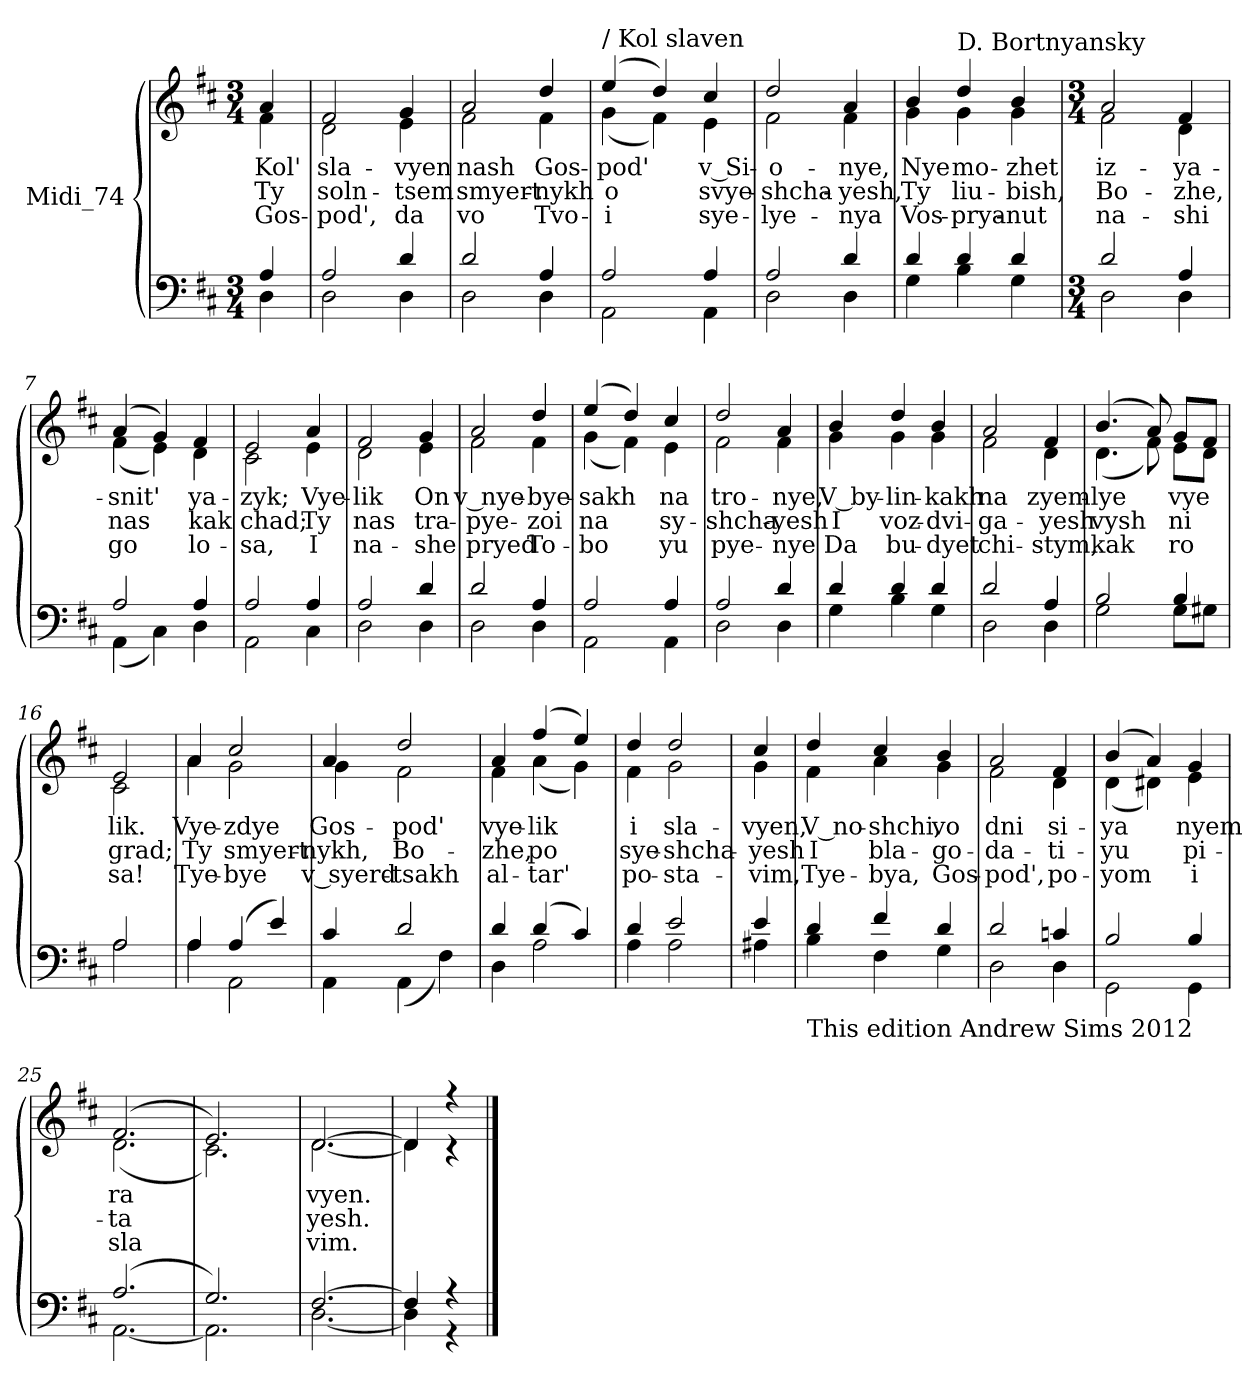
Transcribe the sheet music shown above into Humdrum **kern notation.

**kern	**kern	**text	**text	**text
*part2	*part1	*part1	*part1	*part1
*staff2	*staff1	*staff1	*staff1	*staff1
*I"Midi_74	*	*	*	*
*clefF4	*clefG2	*	*	*
*k[f#c#]	*k[f#c#]	*	*	*
*D:	*D:	*	*	*
*M3/4	*M3/4	*	*	*
=	=	=	=	=
*^	*	*	*	*
!	!	!	!LO:LY:b	!LO:LY:b	!LO:LY:b
*	*	*^	*	*	*
4A/	4D\	4a/	4f#\	Kol'	Ty	Gos-
=1	=1	=1	=1	=1	=1	=1
!	!	!	!	!LO:LY:b	!LO:LY:b	!LO:LY:b
2A/	2D\	2f#/	2d\	-sla-	-soln-	-pod',
!	!	!	!	!LO:LY:b	!LO:LY:b	!LO:LY:b
4d/	4D\	4g/	4e\	vyen	tsem	da
=2	=2	=2	=2	=2	=2	=2
!	!	!	!	!LO:LY:b	!LO:LY:b	!LO:LY:b
2d/	2D\	2a/	2f#\	nash	smyert-	-vo
!	!	!	!	!LO:LY:b	!LO:LY:b	!LO:LY:b
4A/	4D\	4dd/	4f#\	Gos-	-nykh	Tvo-
=3	=3	=3	=3	=3	=3	=3
!	!	!LO:TX:a:t=/ Kol slaven	!	!	!	!
!	!	!	!	!LO:LY:b	!LO:LY:b	!LO:LY:b
2A/	2AA\	(>4ee/	(<4g\	-pod'	o	i
.	.	4dd/)	4f#\)	.	.	.
!	!	!	!	!LO:LY:b	!LO:LY:b	!LO:LY:b
4A/	4AA\	4cc#/	4e\	v Si-	-svye-	-sye-
=4	=4	=4	=4	=4	=4	=4
!	!	!	!	!LO:LY:b	!LO:LY:b	!LO:LY:b
2A/	2D\	2dd/	2f#\	-o-	-shcha-	-lye-
!	!	!	!	!LO:LY:b	!LO:LY:b	!LO:LY:b
4d/	4D\	4a/	4f#\	-nye,	yesh,	nya
=5	=5	=5	=5	=5	=5	=5
!	!	!	!	!LO:LY:b	!LO:LY:b	!LO:LY:b
4d/	4G\	4b/	4g\	Nye	Ty	Vos-
!	!	!LO:TX:a:t=D. Bortnyansky	!	!	!	!
!	!	!	!	!LO:LY:b	!LO:LY:b	!LO:LY:b
4d/	4B\	4dd/	4g\	-mo-	-liu-	-prya-
!	!	!	!	!LO:LY:b	!LO:LY:b	!LO:LY:b
4d/	4G\	4b/	4g\	-zhet	bish,	nut
!!LO:LB:g=z	!!
=6	=6	=6	=6	=6	=6	=6
*M3/4	*	*M3/4	*	*	*	*
!	!	!	!	!LO:LY:b	!LO:LY:b	!LO:LY:b
2d/	2D\	2a/	2f#\	iz-	-Bo-	-na-
!	!	!	!	!LO:LY:b	!LO:LY:b	!LO:LY:b
4A/	4D\	4f#/	4d\	-ya-	-zhe,	shi
=7	=7	=7	=7	=7	=7	=7
!	!	!	!	!LO:LY:b	!LO:LY:b	!LO:LY:b
2A/	(<4AA\	(>4a/	(<4f#\	snit'	nas	go
.	4C#\)	4g/)	4e\)	.	.	.
!	!	!	!	!LO:LY:b	!LO:LY:b	!LO:LY:b
4A/	4D\	4f#/	4d\	ya-	-kak	lo-
=8	=8	=8	=8	=8	=8	=8
!	!	!	!	!LO:LY:b	!LO:LY:b	!LO:LY:b
2A/	2AA\	2e/	2c#\	-zyk;	chad;	sa,
!	!	!	!	!LO:LY:b	!LO:LY:b	!LO:LY:b
4A/	4C#\	4a/	4e\	Vye-	-Ty	I
=9	=9	=9	=9	=9	=9	=9
!	!	!	!	!LO:LY:b	!LO:LY:b	!LO:LY:b
2A/	2D\	2f#/	2d\	lik	nas	na-
!	!	!	!	!LO:LY:b	!LO:LY:b	!LO:LY:b
4d/	4D\	4g/	4e\	-On	tra-	-she
=10	=10	=10	=10	=10	=10	=10
!	!	!	!	!LO:LY:b	!LO:LY:b	!LO:LY:b
2d/	2D\	2a/	2f#\	v nye-	-pye-	-pryed
!	!	!	!	!LO:LY:b	!LO:LY:b	!LO:LY:b
4A/	4D\	4dd/	4f#\	bye-	-zoi	To-
=11	=11	=11	=11	=11	=11	=11
!	!	!	!	!LO:LY:b	!LO:LY:b	!LO:LY:b
2A/	2AA\	(>4ee/	(<4g\	-sakh	na	bo
.	.	4dd/)	4f#\)	.	.	.
!	!	!	!	!LO:LY:b	!LO:LY:b	!LO:LY:b
4A/	4AA\	4cc#/	4e\	na	sy-	-yu
!!LO:LB:g=z	!!
=12	=12	=12	=12	=12	=12	=12
!	!	!	!	!LO:LY:b	!LO:LY:b	!LO:LY:b
2A/	2D\	2dd/	2f#\	tro-	-shcha-	-pye-
!	!	!	!	!LO:LY:b	!LO:LY:b	!LO:LY:b
4d/	4D\	4a/	4f#\	-nye,	yesh	nye
=13	=13	=13	=13	=13	=13	=13
!	!	!	!	!LO:LY:b	!LO:LY:b	!LO:LY:b
4d/	4G\	4b/	4g\	V by-	-I	Da
!	!	!	!	!LO:LY:b	!LO:LY:b	!LO:LY:b
4d/	4B\	4dd/	4g\	lin-	-voz-	-bu-
!	!	!	!	!LO:LY:b	!LO:LY:b	!LO:LY:b
4d/	4G\	4b/	4g\	-kakh	dvi-	-dyet
=14	=14	=14	=14	=14	=14	=14
!	!	!	!	!LO:LY:b	!LO:LY:b	!LO:LY:b
2d/	2D\	2a/	2f#\	na	ga-	-chi-
!	!	!	!	!LO:LY:b	!LO:LY:b	!LO:LY:b
4A/	4D\	4f#/	4d\	-zyem-	-yesh	stym,
=15	=15	=15	=15	=15	=15	=15
!	!	!	!	!LO:LY:b	!LO:LY:b	!LO:LY:b
2B/	2G\	(>4.b/	(<4.d\	lye	vysh	kak
.	.	8a/)	8f#\)	.	.	.
!	!	!	!	!LO:LY:b	!LO:LY:b	!LO:LY:b
4B/	8G\L	8g/L	8eL	vye	ni	ro
.	8G#X\J	8f#/J	8dJ	.	.	.
=16	=16	=16	=16	=16	=16	=16
!	!	!	!	!LO:LY:b	!LO:LY:b	!LO:LY:b
2A/	2A\	2e/	2c#\	lik.	grad;	sa!
!!LO:LB:g=z	!!
=17	=17	=17	=17	=17	=17	=17
!	!	!	!	!LO:LY:b	!LO:LY:b	!LO:LY:b
4A/	4A\	4a/	4a\	Vye-	-Ty	Tye-
!	!	!	!	!LO:LY:b	!LO:LY:b	!LO:LY:b
(>4A/	2AA\	2cc#/	2g\	-zdye	smyert-	-bye
4e/)	.	.	.	.	.	.
=18	=18	=18	=18	=18	=18	=18
!	!	!	!	!LO:LY:b	!LO:LY:b	!LO:LY:b
4c#/	4AA\	4a/	4g\	Gos-	-nykh,	v syerd-
!	!	!	!	!LO:LY:b	!LO:LY:b	!LO:LY:b
2d/	(<4AA\	2dd/	2f#\	-pod'	Bo-	-tsakh
.	4F#\)	.	.	.	.	.
=19	=19	=19	=19	=19	=19	=19
!	!	!	!	!LO:LY:b	!LO:LY:b	!LO:LY:b
4d/	4D\	4a/	4f#\	vye-	-zhe,	al-
!	!	!	!	!LO:LY:b	!LO:LY:b	!LO:LY:b
(>4d/	2A\	(>4ff#/	(<4a\	-lik	po	tar'
4c#/)	.	4ee/)	4g\)	.	.	.
=20	=20	=20	=20	=20	=20	=20
!	!	!	!	!LO:LY:b	!LO:LY:b	!LO:LY:b
4d/	4A\	4dd/	4f#\	i	sye-	-po-
!	!	!	!	!LO:LY:b	!LO:LY:b	!LO:LY:b
2e/	2A\	2dd/	2g\	-sla-	-shcha-	-sta-
=21	=21	=21	=21	=21	=21	=21
!	!	!	!	!LO:LY:b	!LO:LY:b	!LO:LY:b
4e/	4A#X\	4cc#/	4g\	-vyen,	yesh	vim,
!!LO:LB:g=z	!!
=22	=22	=22	=22	=22	=22	=22
!LO:TX:b:t=This edition  Andrew Sims 2012	!	!	!	!	!	!
!	!	!	!	!LO:LY:b	!LO:LY:b	!LO:LY:b
4d/	4B\	4dd/	4f#\	V no-	-I	Tye-
!	!	!	!	!LO:LY:b	!LO:LY:b	!LO:LY:b
4f#/	4F#\	4cc#/	4a\	-shchi,	bla-	-bya,
!	!	!	!	!LO:LY:b	!LO:LY:b	!LO:LY:b
4d/	4G\	4b/	4g\	vo	go-	-Gos-
=23	=23	=23	=23	=23	=23	=23
!	!	!	!	!LO:LY:b	!LO:LY:b	!LO:LY:b
2d/	2D\	2a/	2f#\	-dni	da-	-pod',
!	!	!	!	!LO:LY:b	!LO:LY:b	!LO:LY:b
4cn/	4D\	4f#/	4d\	si-	-ti-	-po-
=24	=24	=24	=24	=24	=24	=24
!	!	!	!	!LO:LY:b	!LO:LY:b	!LO:LY:b
2B/	2GG\	(>4b/	(<4d\	-ya	yu	yom
.	.	4a/)	4d#X\)	.	.	.
!	!	!	!	!LO:LY:b	!LO:LY:b	!LO:LY:b
4B/	4GG\	4g/	4e\	nyem	pi-	-i
=25	=25	=25	=25	=25	=25	=25
!	!	!	!	!LO:LY:b	!LO:LY:b	!LO:LY:b
(>2.A/	[2.AA\	(>2.f#/	(<2.d\	ra	ta	sla
=26	=26	=26	=26	=26	=26	=26
2.G/)	2.AA\]	2.e/)	2.c#\)	.	.	.
=27	=27	=27	=27	=27	=27	=27
!	!	!	!	!LO:LY:b	!LO:LY:b	!LO:LY:b
[2.F#/	[2.D\	[2.d/	[2.d\	vyen.	yesh.	vim.
=28	=28	=28	=28	=28	=28	=28
4F#/]	4D\]	4d/]	4d\]	.	.	.
4r	4r	4r	4r	.	.	.
*v	*v	*	*	*	*	*
*	*v	*v	*	*	*
==	==	==	==	==
*-	*-	*-	*-	*-
